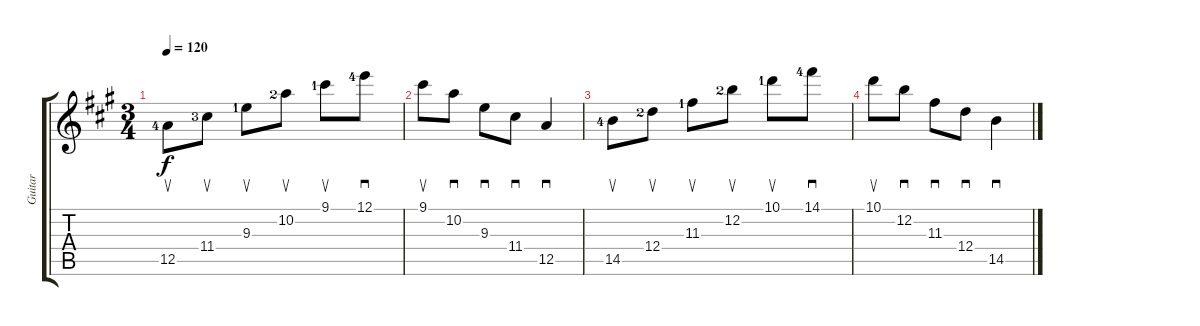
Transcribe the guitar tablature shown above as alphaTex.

\track ("Guitar" "Guitar") {instrument acousticguitarnylon}
\staff {score tabs}
\tuning (E4 B3 G3 D3 A2 E2) {hide}
\ts (3 4)
\tempo 120
\clef g2
\ks a
12.5{lf 5}.8{su dy f instrument acousticguitarnylon} 11.4{lf 4}.8{su} 9.3{lf 2}.8{su} 10.2{lf 3}.8{su} 9.1{lf 2}.8{su} 12.1{lf 5}.8{sd} |
9.1.8{su} 10.2.8{sd} 9.3.8{sd} 11.4.8{sd} 12.5.4{sd} |
14.5{lf 5}.8{su} 12.4{lf 3}.8{su} 11.3{lf 2}.8{su} 12.2{lf 3}.8{su} 10.1{lf 2}.8{su} 14.1{lf 5}.8{sd} |
10.1.8{su} 12.2.8{sd} 11.3.8{sd} 12.4.8{sd} 14.5.4{sd}
